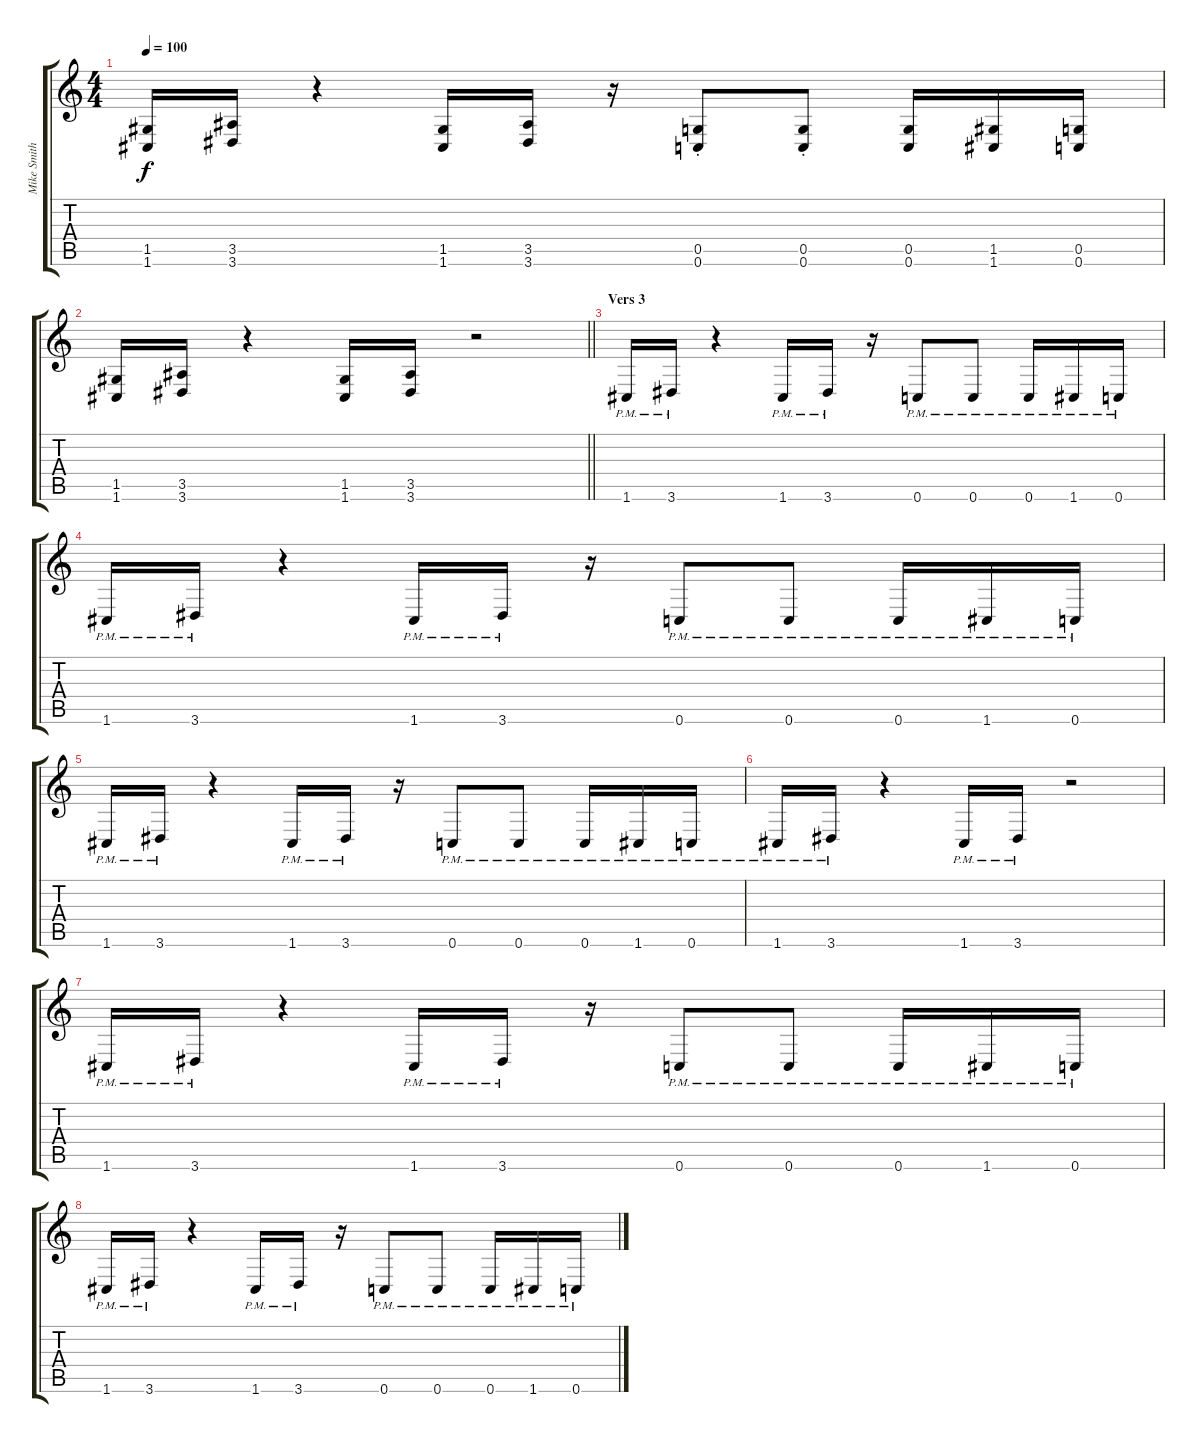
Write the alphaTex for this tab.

\track ("Mike Smith" "Mike Smith") {instrument distortionguitar}
\staff {score tabs}
\tuning (D4 A3 F3 C3 G2 C2) {hide}
\ts (4 4)
\tempo 100
\clef g2
\ks c
(1.5 1.6).16{dy f} (3.5 3.6).16 r.4 (1.5 1.6).16 (3.5 3.6).16 r.16 (0.5{st} 0.6{st}).8 (0.5{st} 0.6{st}).8 (0.5 0.6).16 (1.5 1.6).16 (0.5 0.6).16 |
\barLineRight lightlight
(1.5 1.6).16 (3.5 3.6).16 r.4 (1.5 1.6).16 (3.5 3.6).16 r.2 |
\section ("" "Vers 3")
1.6{pm}.16 3.6{pm}.16 r.4 1.6{pm}.16 3.6{pm}.16 r.16 0.6{pm}.8 0.6{pm}.8 0.6{pm}.16 1.6{pm}.16 0.6{pm}.16 |
1.6{pm}.16 3.6{pm}.16 r.4 1.6{pm}.16 3.6{pm}.16 r.16 0.6{pm}.8 0.6{pm}.8 0.6{pm}.16 1.6{pm}.16 0.6{pm}.16 |
1.6{pm}.16 3.6{pm}.16 r.4 1.6{pm}.16 3.6{pm}.16 r.16 0.6{pm}.8 0.6{pm}.8 0.6{pm}.16 1.6{pm}.16 0.6{pm}.16 |
1.6{pm}.16 3.6{pm}.16 r.4 1.6{pm}.16 3.6{pm}.16 r.2 |
1.6{pm}.16 3.6{pm}.16 r.4 1.6{pm}.16 3.6{pm}.16 r.16 0.6{pm}.8 0.6{pm}.8 0.6{pm}.16 1.6{pm}.16 0.6{pm}.16 |
1.6{pm}.16 3.6{pm}.16 r.4 1.6{pm}.16 3.6{pm}.16 r.16 0.6{pm}.8 0.6{pm}.8 0.6{pm}.16 1.6{pm}.16 0.6{pm}.16
